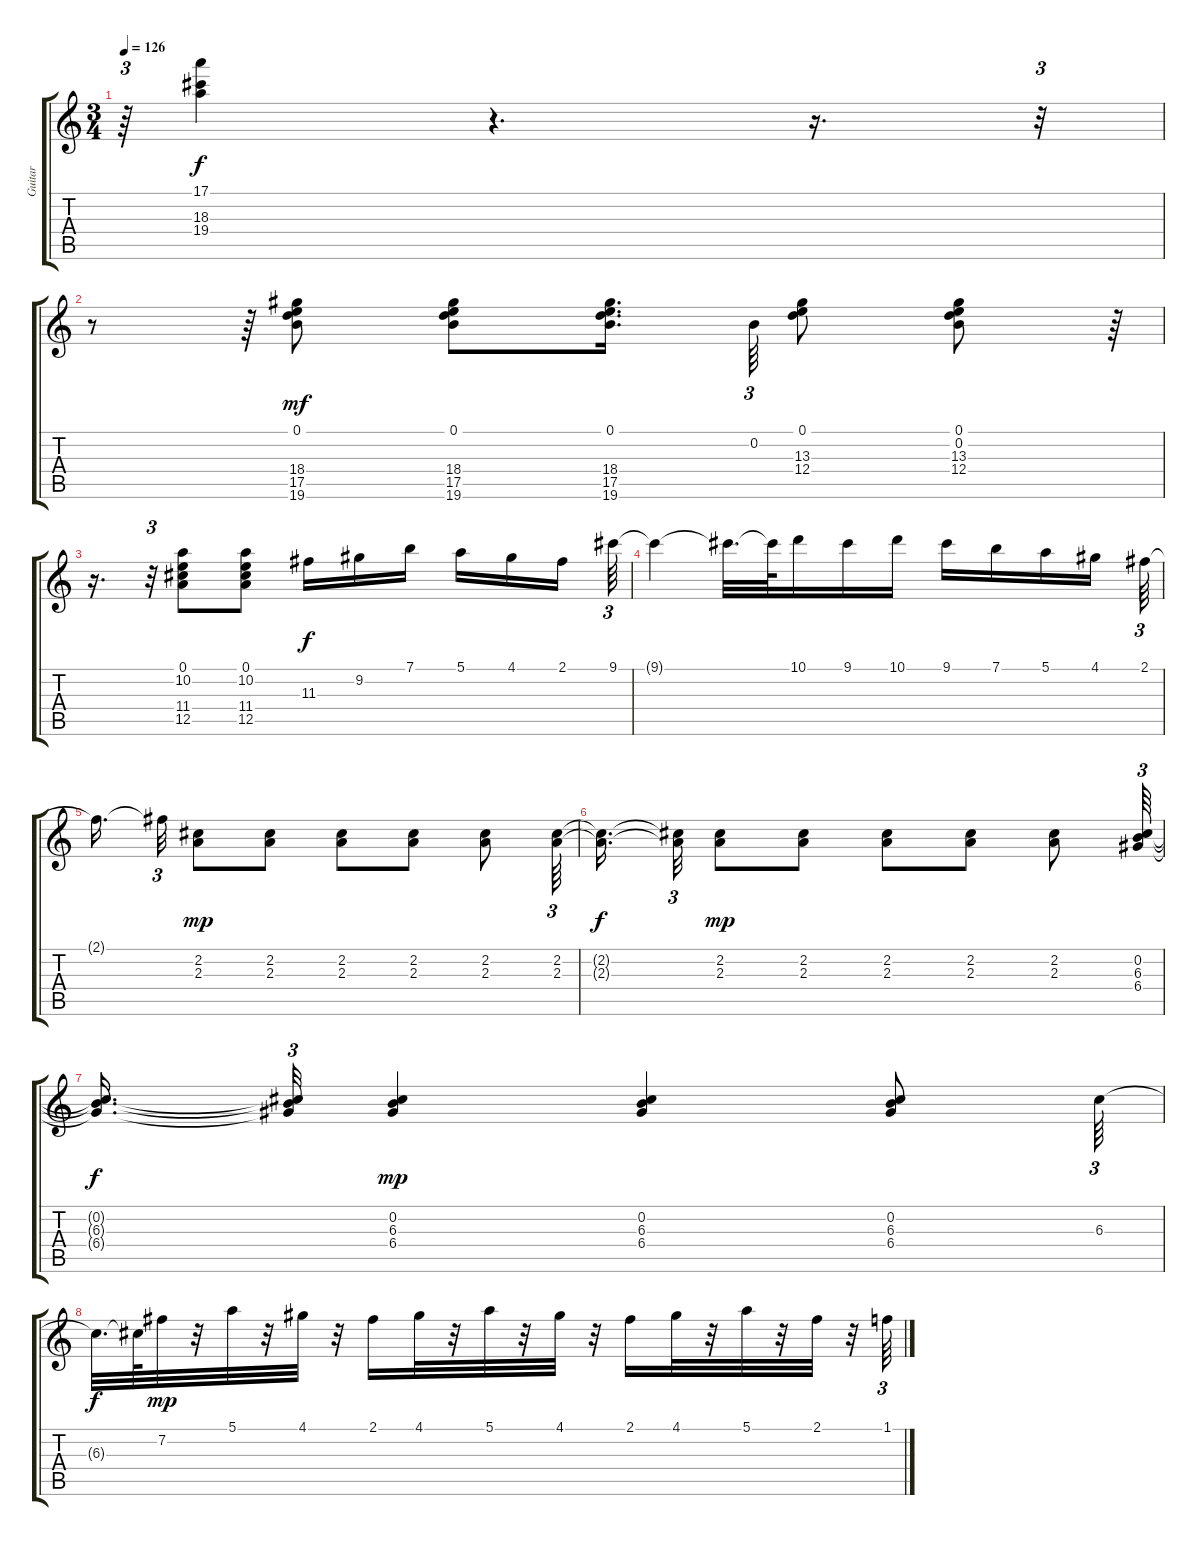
\track ("Guitar" "Guitar") {instrument acousticguitarnylon}
\staff {score tabs}
\tuning (E4 B3 G3 D3 A2 E2) {hide}
\ts (3 4)
\tempo 126
\clef g2
\ks c
r.64{tu (3 2) dy f} (17.1 18.3 19.4).4 r.4{d} r.16{d} r.32{tu (3 2)} |
r.8 r.64{tu (3 2)} (0.1 18.4 17.5 19.6).8{dy mf} (0.1 18.4 17.5 19.6).8 (0.1 18.4 17.5 19.6).16{d beam splitsecondary} 0.2.64{tu (3 2)} (0.1 13.3 12.4).8 (0.1 0.2 13.3 12.4).8 r.64{tu (3 2)} |
r.16{d} r.32{tu (3 2)} (0.1 10.2 11.4 12.5).8 (0.1 10.2 11.4 12.5).8 11.3.16{dy f} 9.2.16 7.1.16 5.1.16 4.1.16 2.1.16{beam splitsecondary} 9.1.64{tu (3 2)} |
9.1{t}.4 9.1{t}.32{d} 9.1{t}.64 10.1.16 9.1.16 10.1.16 9.1.16 7.1.16 5.1.16 4.1.16 2.1.64{tu (3 2)} |
2.1{t}.16{d beam splitsecondary} 2.1{t}.32{tu (3 2)} (2.2 2.3).8{dy mp} (2.2 2.3).8 (2.2 2.3).8 (2.2 2.3).8 (2.2 2.3).8 (2.2 2.3).64{tu (3 2)} |
(2.2{t} 2.3{t}).16{d dy f beam splitsecondary} (2.2{t} 2.3{t}).32{tu (3 2)} (2.2 2.3).8{dy mp} (2.2 2.3).8 (2.2 2.3).8 (2.2 2.3).8 (2.2 2.3).8 (0.2 6.3 6.4).64{tu (3 2)} |
(0.2{t} 6.3{t} 6.4{t}).16{d dy f} (0.2{t} 6.3{t} 6.4{t}).32{tu (3 2)} (0.2 6.3 6.4).4{dy mp} (0.2 6.3 6.4).4 (0.2 6.3 6.4).8 6.3.64{tu (3 2)} |
6.3{t}.32{d dy f} 6.3{t}.64 7.2.32{dy mp} r.32 5.1.32 r.32 4.1.32 r.32 2.1.16 4.1.32 r.32 5.1.32 r.32 4.1.32 r.32 2.1.16 4.1.32 r.32 5.1.32 r.32 2.1.32 r.32 1.1.64{tu (3 2)}
